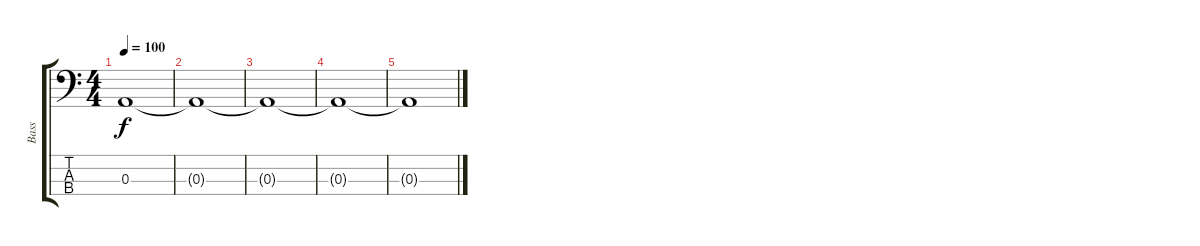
\track ("Bass" "Bass") {instrument electricbassfinger}
\staff {score tabs}
\tuning (G2 D2 A1 E1) {hide}
\ts (4 4)
\tempo 100
\clef f4
\ks c
0.3.1{dy f} |
0.3{t}.1 |
0.3{t}.1{volume 3} |
0.3{t}.1 |
0.3{t}.1
